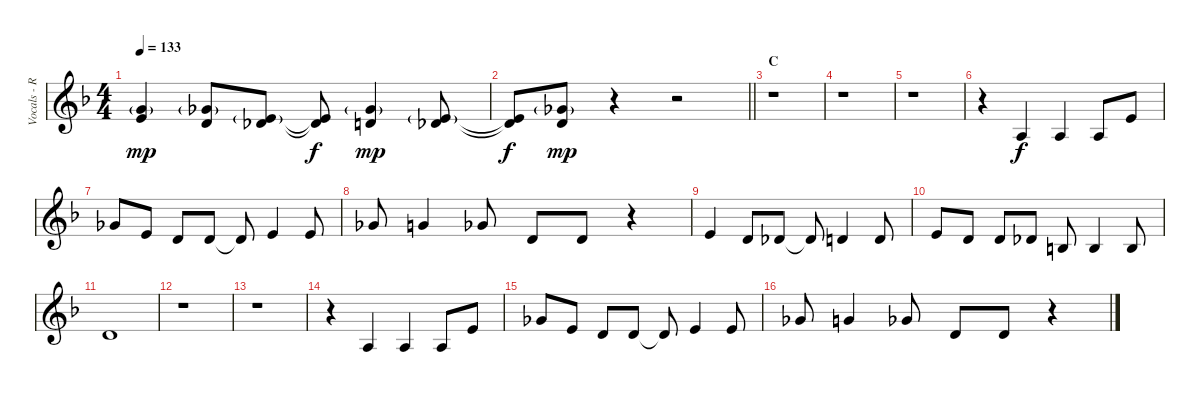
\track ("Vocals - Ruki" "Vocals - R") {instrument lead6voice}
\staff {score}
\tuning (Db4 Ab3 E3 B2 Gb2 Db2) {hide}
\ts (4 4)
\tempo 133
\clef g2
\ks f
(6.1{g} 8.2).4{dy mp} (5.1{g} 6.2).8 (3.1{g} 5.2).8 (3.1{t} 5.2{t}).8{dy f} (5.1{g} 6.2).4{dy mp} (3.1{g} 5.2).8 |
\barLineRight lightlight
(3.1{t} 5.2{t}).8{dy f} (5.1{g} 6.2).8{dy mp} r.4 r.2 |
\section ("" "C")
r.1 |
r.1 |
r.1 |
r.4 1.2.4{dy f} 1.2.4 1.2.8 3.1.8 |
5.1.8 3.1.8 1.1.8 1.1.8 1.1{t}.8 3.1.4 3.1.8 |
5.1.8 6.1.4 5.1.8 1.1.8 1.1.8 r.4 |
3.1.4 1.1.8 0.1.8 0.1{t}.8 1.1.4 1.1.8 |
3.1.8 1.1.8 1.1.8 0.1.8 3.2.8 3.2.4 3.2.8 |
1.1.1 |
r.1 |
r.1 |
r.4 1.2.4 1.2.4 1.2.8 3.1.8 |
5.1.8 3.1.8 1.1.8 1.1.8 1.1{t}.8 3.1.4 3.1.8 |
5.1.8 6.1.4 5.1.8 1.1.8 1.1.8 r.4
